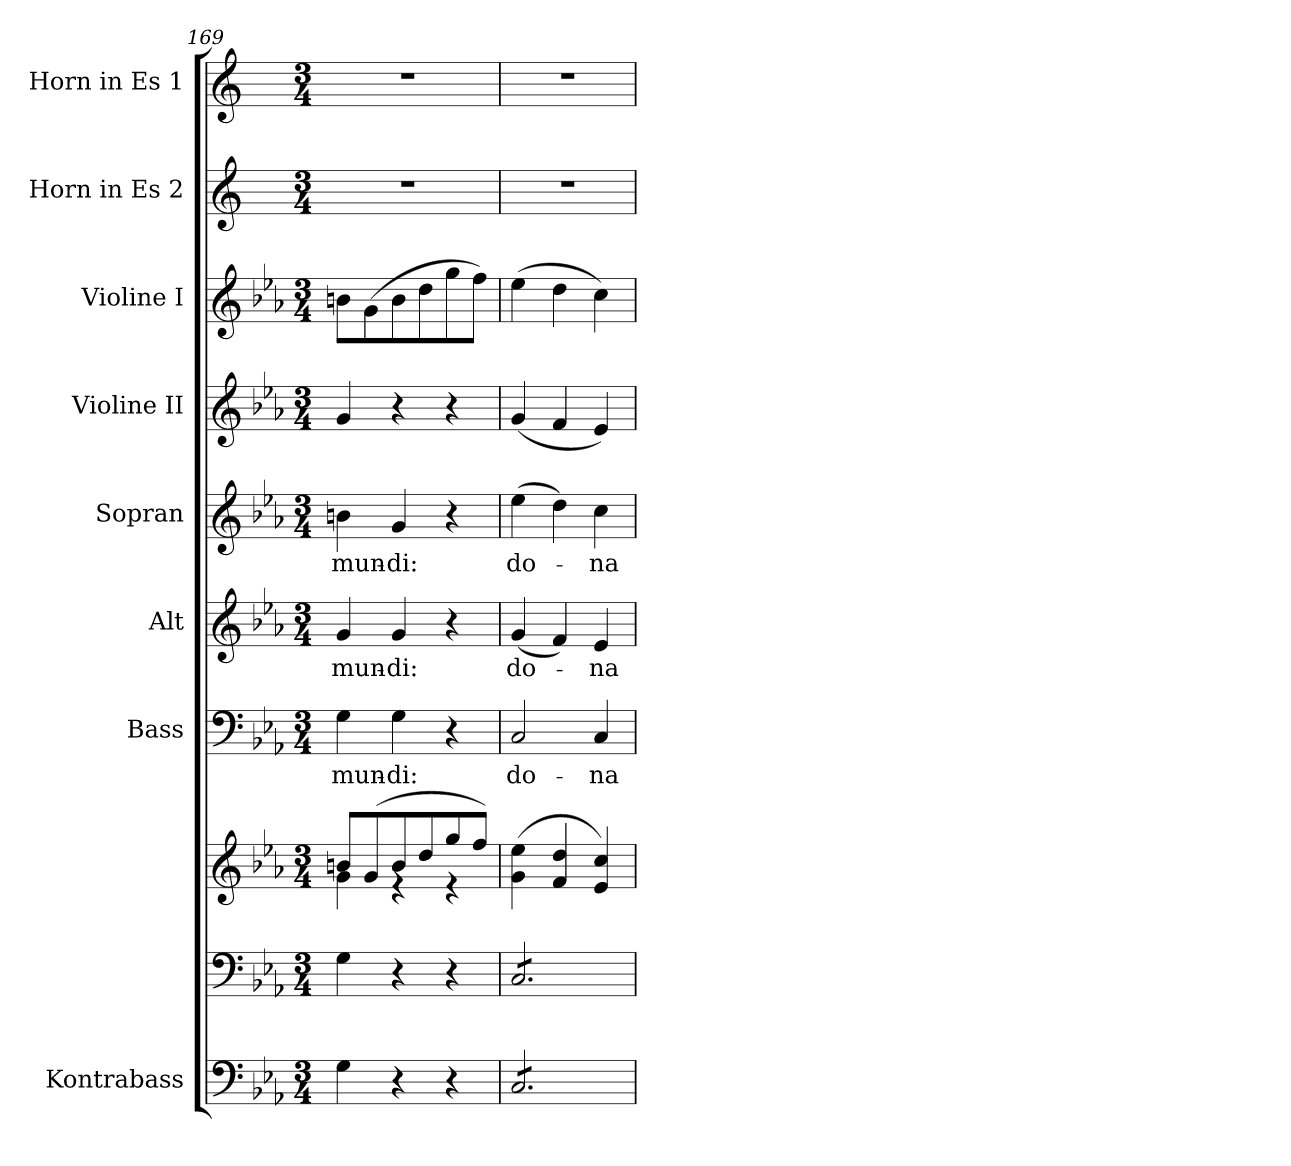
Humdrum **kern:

**kern	**kern	**kern	**kern	**text	**kern	**text	**kern	**text	**kern	**kern	**kern	**kern
*part9	*part8	*part8	*part7	*part7	*part6	*part6	*part5	*part5	*part4	*part3	*part2	*part1
*staff10	*staff9	*staff8	*staff7	*staff7	*staff6	*staff6	*staff5	*staff5	*staff4	*staff3	*staff2	*staff1
*I"Kontrabass	*	*	*I"Bass	*	*I"Alt	*	*I"Sopran	*	*I"Violine II	*I"Violine I	*I"Horn in Es 2	*I"Horn in Es 1
*I'Kb.	*	*	*I'B.	*	*I'A.	*	*I'S.	*	*I'Vl. II	*I'Vl. I	*	*
*clefF4	*clefF4	*clefG2	*clefF4	*	*clefG2	*	*clefG2	*	*clefG2	*clefG2	*clefG2	*clefG2
*ITrd7c12	*	*	*	*	*	*	*	*	*	*	*ITrd5c9	*ITrd5c9
*k[b-e-a-]	*k[b-e-a-]	*k[b-e-a-]	*k[b-e-a-]	*	*k[b-e-a-]	*	*k[b-e-a-]	*	*k[b-e-a-]	*k[b-e-a-]	*k[b-e-a-]	*k[b-e-a-]
*E-:	*E-:	*E-:	*E-:	*	*E-:	*	*E-:	*	*E-:	*E-:	*E-:	*E-:
*M3/4	*M3/4	*M3/4	*M3/4	*	*M3/4	*	*M3/4	*	*M3/4	*M3/4	*M3/4	*M3/4
=169	=169	=169	=169	=169	=169	=169	=169	=169	=169	=169	=169	=169
*	*	*^	*	*	*	*	*	*	*	*	*	*
!	!	!	!	!	!LO:LY:b	!	!LO:LY:b	!	!LO:LY:b	!	!	!	!
4GG\	4G\	8bn/L	4g\	4G\	mun-	4g/	mun-	4bn\	mun-	4g/	8bn\L	2.r	2.r
.	.	(>8g/	.	.	.	.	.	.	.	.	(>8g\	.	.
!	!	!	!	!	!LO:LY:b	!	!LO:LY:b	!	!LO:LY:b	!	!	!	!
4r	4r	8b/	4rd	4G\	-di:	4g/	-di:	4g/	-di:	4r	8b\	.	.
.	.	8dd/	.	.	.	.	.	.	.	.	8dd\	.	.
4r	4r	8gg/	4rd	4r	.	4r	.	4r	.	4r	8gg\	.	.
.	.	8ff/J)	.	.	.	.	.	.	.	.	8ff\J)	.	.
*	*	*v	*v	*	*	*	*	*	*	*	*	*	*
!!LO:PB:g=z
=170	=170	=170	=170	=170	=170	=170	=170	=170	=170	=170	=170	=170
!LO:TX:b:Bi:t=Basso	!	!	!	!	!	!	!	!	!	!	!	!
!	!	!	!	!LO:LY:b	!	!LO:LY:b	!	!LO:LY:b	!	!	!	!
*tremolo	*	*	*	*	*	*	*	*	*	*	*	*
*	*tremolo	*	*	*	*	*	*	*	*	*	*	*
8CC/L	8C/L	(>4g\ 4ee-\	2C/	do-	(<4g/	do-	(>4ee-\	do-	(<4g/	(>4ee-\	2.r	2.r
8CC/	8C/	.	.	.	.	.	.	.	.	.	.	.
8CC/	8C/	4f/ 4dd/	.	.	4f/)	.	4dd\)	.	4f/	4dd\	.	.
8CC/	8C/	.	.	.	.	.	.	.	.	.	.	.
!	!	!	!	!LO:LY:b	!	!LO:LY:b	!	!LO:LY:b	!	!	!	!
8CC/	8C/	4e-/ 4cc/)	4C/	-na	4e-/	-na	4cc\	-na	4e-/)	4cc\)	.	.
8CC/J	8C/J	.	.	.	.	.	.	.	.	.	.	.
*	*Xtremolo	*	*	*	*	*	*	*	*	*	*	*
*Xtremolo	*	*	*	*	*	*	*	*	*	*	*	*
=	=	=	=	=	=	=	=	=	=	=	=	=
*-	*-	*-	*-	*-	*-	*-	*-	*-	*-	*-	*-	*-
